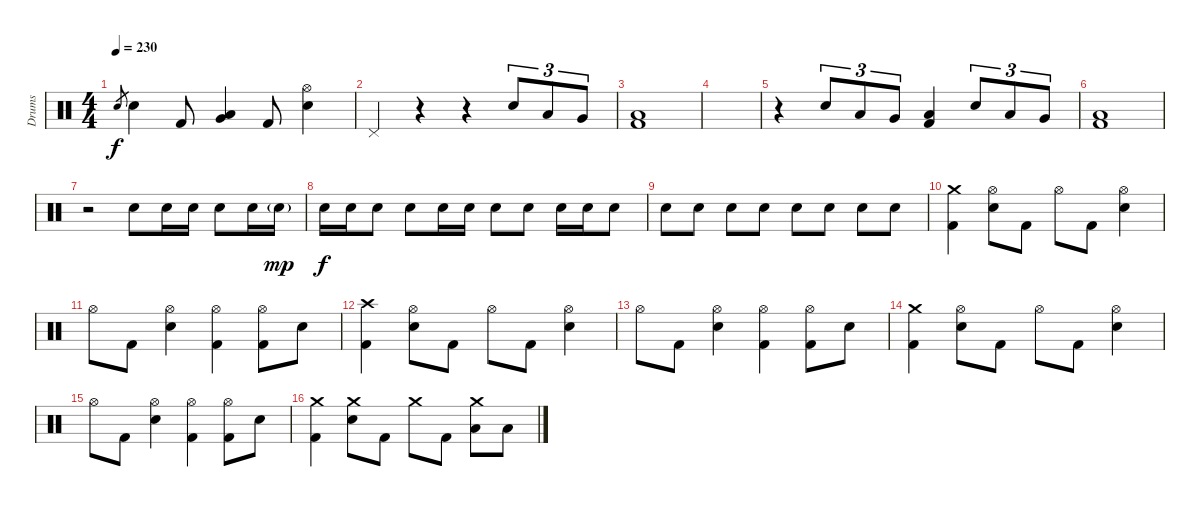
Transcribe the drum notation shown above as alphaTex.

\track ("Drums" "Drums") {instrument percussion}
\staff {score}
\articulation defaults
\ts (4 4)
\tempo 230
\clef neutral
\ks c "Electric Snare (hit)".8{gr dy f} "Electric Snare (hit)".4{volume 12} "Kick (hit) 2".8
("Low Tom (hit)" "Very Low Tom (hit)").4 "Kick (hit) 2".8 ("Hi-Hat (open)" "Electric Snare (hit)").4 |
"Pedal Hi-Hat (hit)".4 r.4 r.4 "Electric Snare (hit)".8{tu (3 2)} "Low Tom (hit)".8{tu (3 2)} "Very Low Tom (hit)".8{tu (3 2)} |
("Low Floor Tom (hit)" "Kick (hit) 2").1 |
|
r.4 "Electric Snare (hit)".8{tu (3 2)} "Low Tom (hit)".8{tu (3 2)} "Very Low Tom (hit)".8{tu (3 2)} ("Low Floor Tom (hit)" "Kick (hit) 2").4 "Electric Snare (hit)".8{tu (3 2)} "Low Tom (hit)".8{tu (3 2)} "Very Low Tom (hit)".8{tu (3 2)} |
("Low Floor Tom (hit)" "Kick (hit) 2").1 |
r.2 "Electric Snare (hit)".8 "Electric Snare (hit)".16 "Electric Snare (hit)".16 "Electric Snare (hit)".8 "Electric Snare (hit)".16 "Electric Snare (hit)"{g}.16{dy mp} |
"Electric Snare (hit)".16{dy f} "Electric Snare (hit)".16 "Electric Snare (hit)".8 "Electric Snare (hit)".8 "Electric Snare (hit)".16 "Electric Snare (hit)".16 "Electric Snare (hit)".8 "Electric Snare (hit)".8 "Electric Snare (hit)".16 "Electric Snare (hit)".16 "Electric Snare (hit)".8 |
"Electric Snare (hit)".8 "Electric Snare (hit)".8 "Electric Snare (hit)".8 "Electric Snare (hit)".8 "Electric Snare (hit)".8 "Electric Snare (hit)".8 "Electric Snare (hit)".8 "Electric Snare (hit)".8 |
("Crash medium (hit)" "Kick (hit) 2").4 ("Hi-Hat (open)" "Electric Snare (hit)").8 "Kick (hit) 2".8 "Hi-Hat (open)".8 "Kick (hit) 2".8 ("Hi-Hat (open)" "Electric Snare (hit)").4 |
"Hi-Hat (open)".8 "Kick (hit) 2".8 ("Hi-Hat (open)" "Electric Snare (hit)").4 ("Hi-Hat (open)" "Kick (hit) 2").4 ("Hi-Hat (open)" "Kick (hit) 2").8 "Electric Snare (hit)".8 |
("Crash high (hit)" "Kick (hit) 2").4 ("Hi-Hat (open)" "Electric Snare (hit)").8 "Kick (hit) 2".8 "Hi-Hat (open)".8 "Kick (hit) 2".8 ("Hi-Hat (open)" "Electric Snare (hit)").4 |
"Hi-Hat (open)".8 "Kick (hit) 2".8 ("Hi-Hat (open)" "Electric Snare (hit)").4 ("Hi-Hat (open)" "Kick (hit) 2").4 ("Hi-Hat (open)" "Kick (hit) 2").8 "Electric Snare (hit)".8 |
("Crash medium (hit)" "Kick (hit) 2").4 ("Hi-Hat (open)" "Electric Snare (hit)").8 "Kick (hit) 2".8 "Hi-Hat (open)".8 "Kick (hit) 2".8 ("Hi-Hat (open)" "Electric Snare (hit)").4 |
"Hi-Hat (open)".8 "Kick (hit) 2".8 ("Hi-Hat (open)" "Electric Snare (hit)").4 ("Hi-Hat (open)" "Kick (hit) 2").4 ("Hi-Hat (open)" "Kick (hit) 2").8 "Electric Snare (hit)".8 |
("Crash medium (hit)" "Kick (hit) 2").4 ("Crash medium (hit)" "Electric Snare (hit)").8 "Kick (hit) 2".8 "Crash medium (hit)".8 "Kick (hit) 2".8 ("Crash medium (hit)" "Low Tom (hit)").8 "Low Tom (hit)".8
